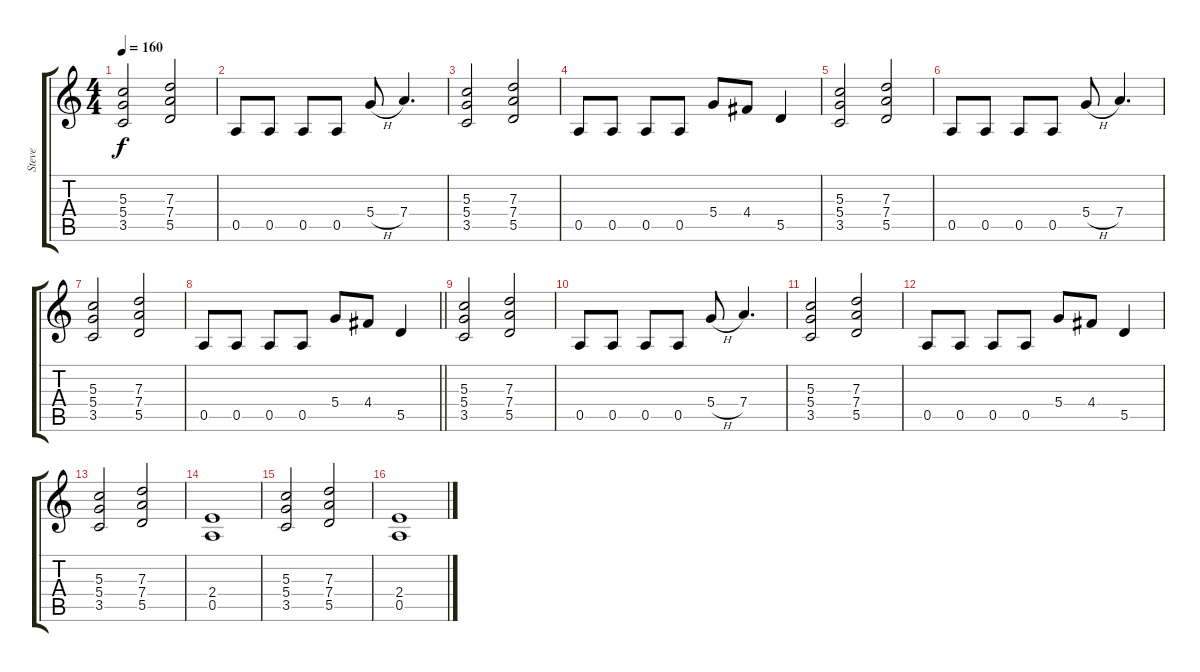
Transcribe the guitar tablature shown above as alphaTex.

\track ("Steve" "Steve") {instrument distortionguitar}
\staff {score tabs}
\tuning (E4 B3 G3 D3 A2 E2) {hide}
\ts (4 4)
\tempo 160
\clef g2
\ks c
(5.3 5.4 3.5).2{dy f} (7.3 7.4 5.5).2 |
0.5.8 0.5.8 0.5.8 0.5.8 5.4{h}.8 7.4.4{d} |
(5.3 5.4 3.5).2 (7.3 7.4 5.5).2 |
0.5.8 0.5.8 0.5.8 0.5.8 5.4.8 4.4.8 5.5.4 |
(5.3 5.4 3.5).2 (7.3 7.4 5.5).2 |
0.5.8 0.5.8 0.5.8 0.5.8 5.4{h}.8 7.4.4{d} |
(5.3 5.4 3.5).2 (7.3 7.4 5.5).2 |
\barLineRight lightlight
0.5.8 0.5.8 0.5.8 0.5.8 5.4.8 4.4.8 5.5.4 |
(5.3 5.4 3.5).2 (7.3 7.4 5.5).2 |
0.5.8 0.5.8 0.5.8 0.5.8 5.4{h}.8 7.4.4{d} |
(5.3 5.4 3.5).2 (7.3 7.4 5.5).2 |
0.5.8 0.5.8 0.5.8 0.5.8 5.4.8 4.4.8 5.5.4 |
(5.3 5.4 3.5).2 (7.3 7.4 5.5).2 |
(2.4 0.5).1 |
(5.3 5.4 3.5).2 (7.3 7.4 5.5).2 |
(2.4 0.5).1
